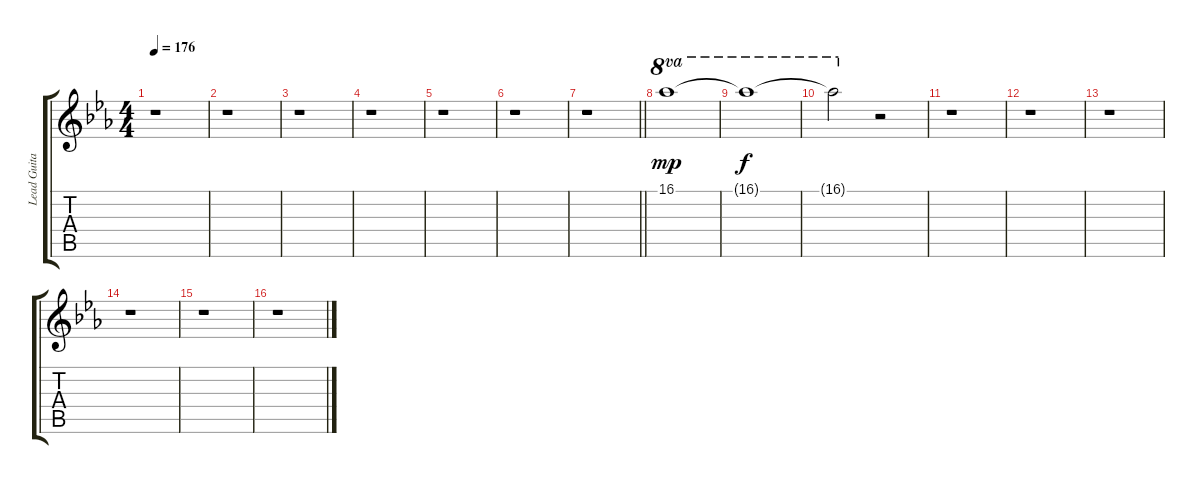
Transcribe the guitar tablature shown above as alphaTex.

\track ("Lead Guitar A" "Lead Guita") {instrument distortionguitar}
\staff {score tabs}
\tuning (E4 B3 G3 D3 A2 E2) {hide}
\ts (4 4)
\tempo 176
\clef g2
\ks cminor
r.1{dy mp} |
r.1 |
r.1 |
r.1 |
r.1 |
r.1 |
\barLineRight lightlight
r.1 |
\section ("" "")
16.1.1{ot 8va volume 0} |
16.1{t}.1{ot 8va dy f} |
16.1{t}.2{ot 8va} r.2 |
r.1 |
r.1 |
r.1 |
r.1 |
r.1 |
r.1
